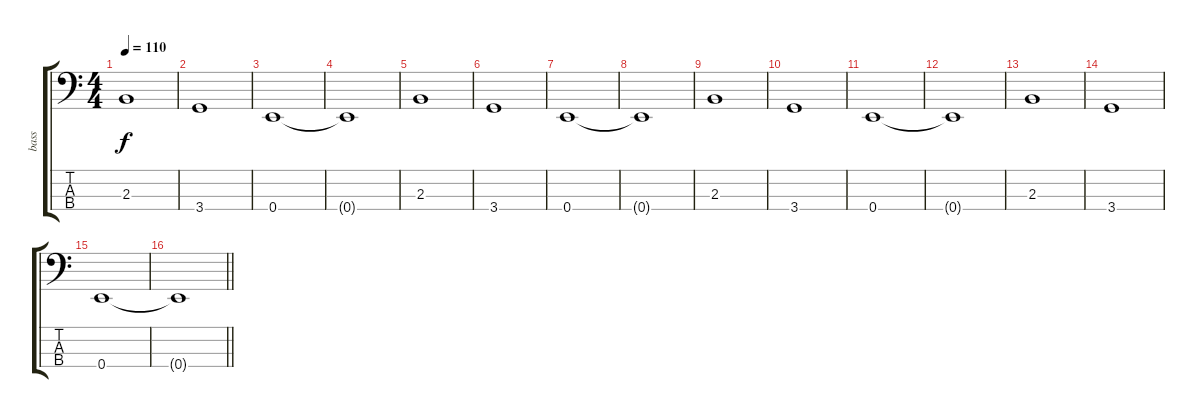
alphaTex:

\track ("bass" "bass") {instrument electricbassfinger}
\staff {score tabs}
\tuning (G2 D2 A1 E1) {hide}
\ts (4 4)
\section ("" "")
\tempo 110
\clef f4
\ks c
2.3.1{dy f} |
3.4.1 |
0.4.1 |
0.4{t}.1 |
2.3.1 |
3.4.1 |
0.4.1 |
0.4{t}.1 |
2.3.1 |
3.4.1 |
0.4.1 |
0.4{t}.1 |
2.3.1 |
3.4.1 |
0.4.1 |
\barLineRight lightlight
0.4{t}.1
